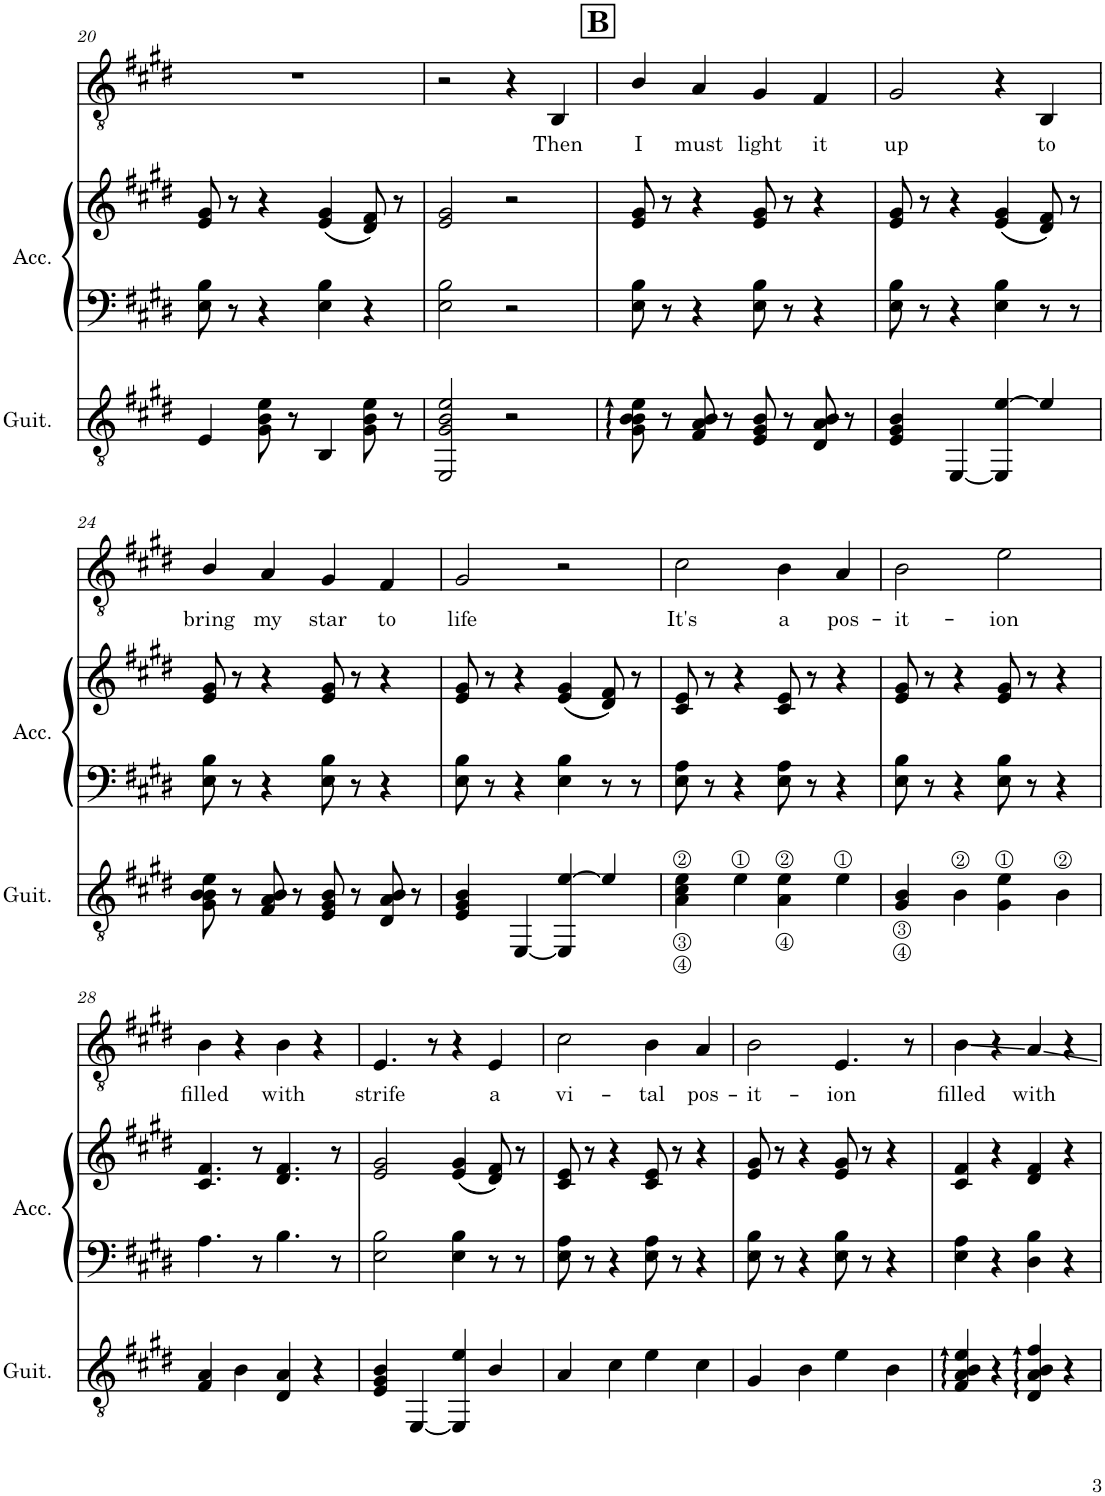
**kern	**kern	**kern	**kern	**text
*part3	*part2	*part2	*part1	*part1
*staff4	*staff3	*staff2	*staff1	*staff1
*I"Guitar	*I"Accordion	*	*I"Voice 1	*
*I'Guit.	*I'Acc.	*	*	*
!!LO:PB:g=z
*clefGv2	*clefF4	*clefG2	*clefGv2	*
*k[f#c#g#d#]	*k[f#c#g#d#]	*k[f#c#g#d#]	*k[f#c#g#d#]	*
*E:	*E:	*E:	*E:	*
*M4/4	*M4/4	*M4/4	*M4/4	*
=20	=20	=20	=20	=20
4E/	8E\ 8B\	8e/ 8g#/	1r	.
.	8r	8r	.	.
8G#\ 8B\ 8e\	4r	4r	.	.
8r	.	.	.	.
4BB/	4E\ 4B\	(4e/ 4g#/	.	.
8G#\ 8B\ 8e\	4r	8d#/ 8f#/)	.	.
8r	.	8r	.	.
=21	=21	=21	=21	=21
2EE/ 2G#/ 2B/ 2e/	2E\ 2B\	2e/ 2g#/	2r	.
2r	2r	2r	4r	.
!	!	!	!	!LO:LY:b
.	.	.	4BB/	Then
!!LO:REH:place=s1:a:B:cj:fs=14:t=B
=22	=22	=22	=22	=22
!	!	!	!	!LO:LY:b
8G#\ 8B\ 8B\ 8e\	8E\ 8B\	8e/ 8g#/	4B/	I
8r	8r	8r	.	.
!	!	!	!	!LO:LY:b
8F#/ 8A/ 8B/	4r	4r	4A/	must
8r	.	.	.	.
!	!	!	!	!LO:LY:b
8E/ 8G#/ 8B/	8E\ 8B\	8e/ 8g#/	4G#/	light
8r	8r	8r	.	.
!	!	!	!	!LO:LY:b
8D#/ 8A/ 8B/	4r	4r	4F#/	it
8r	.	.	.	.
=23	=23	=23	=23	=23
!	!	!	!	!LO:LY:b
4E/ 4G#/ 4B/	8E\ 8B\	8e/ 8g#/	2G#/	up
.	8r	8r	.	.
[<4EE/	4r	4r	.	.
4EE/] [4e/	4E\ 4B\	(4e/ 4g#/	4r	.
!	!	!	!	!LO:LY:b
4e/]	8r	8d#/ 8f#/)	4BB/	to
.	8r	8r	.	.
!!LO:LB:g=z
=24	=24	=24	=24	=24
!	!	!	!	!LO:LY:b
8G#\ 8B\ 8B\ 8e\	8E\ 8B\	8e/ 8g#/	4B/	bring
8r	8r	8r	.	.
!	!	!	!	!LO:LY:b
8F#/ 8A/ 8B/	4r	4r	4A/	my
8r	.	.	.	.
!	!	!	!	!LO:LY:b
8E/ 8G#/ 8B/	8E\ 8B\	8e/ 8g#/	4G#/	star
8r	8r	8r	.	.
!	!	!	!	!LO:LY:b
8D#/ 8A/ 8B/	4r	4r	4F#/	to
8r	.	.	.	.
=25	=25	=25	=25	=25
!	!	!	!	!LO:LY:b
4E/ 4G#/ 4B/	8E\ 8B\	8e/ 8g#/	2G#/	life
.	8r	8r	.	.
[<4EE/	4r	4r	.	.
4EE/] [4e/	4E\ 4B\	(4e/ 4g#/	2r	.
4e/]	8r	8d#/ 8f#/)	.	.
.	8r	8r	.	.
=26	=26	=26	=26	=26
!	!	!	!	!LO:LY:b
4A\<< 4c#\<< 4e\<<	8E\ 8A\	8c#/ 8e/	2c#\	It's
.	8r	8r	.	.
4e\	4r	4r	.	.
!	!	!	!	!LO:LY:b
4A\< 4e\<	8E\ 8A\	8c#/ 8e/	4B\	a
.	8r	8r	.	.
!	!	!	!	!LO:LY:b
4e\	4r	4r	4A/	pos-
=27	=27	=27	=27	=27
!	!	!	!	!LO:LY:b
4G#/<< 4B/<<	8E\ 8B\	8e/ 8g#/	2B\	-it-
.	8r	8r	.	.
4B\	4r	4r	.	.
!	!	!	!	!LO:LY:b
4G#\ 4e\	8E\ 8B\	8e/ 8g#/	2e\	-ion
.	8r	8r	.	.
4B\	4r	4r	.	.
!!LO:LB:g=z
=28	=28	=28	=28	=28
!	!	!	!	!LO:LY:b
4F#/ 4A/	4.A\	4.c#/ 4.f#/	4B\	filled
4B\	.	.	4r	.
.	8r	8r	.	.
!	!	!	!	!LO:LY:b
4D#/ 4A/	4.B\	4.d#/ 4.f#/	4B\	with
4r	.	.	4r	.
.	8r	8r	.	.
=29	=29	=29	=29	=29
!	!	!	!	!LO:LY:b
4E/ 4G#/ 4B/	2E\ 2B\	2e/ 2g#/	4.E/	strife
[<4EE/	.	.	.	.
.	.	.	8r	.
4EE/] 4e/	4E\ 4B\	(4e/ 4g#/	4r	.
!	!	!	!	!LO:LY:b
4B/	8r	8d#/ 8f#/)	4E/	a
.	8r	8r	.	.
=30	=30	=30	=30	=30
!	!	!	!	!LO:LY:b
4A/	8E\ 8A\	8c#/ 8e/	2c#\	vi-
.	8r	8r	.	.
4c#\	4r	4r	.	.
!	!	!	!	!LO:LY:b
4e\	8E\ 8A\	8c#/ 8e/	4B\	-tal
.	8r	8r	.	.
!	!	!	!	!LO:LY:b
4c#\	4r	4r	4A/	pos-
=31	=31	=31	=31	=31
!	!	!	!	!LO:LY:b
4G#/	8E\ 8B\	8e/ 8g#/	2B\	-it-
.	8r	8r	.	.
4B\	4r	4r	.	.
!	!	!	!	!LO:LY:b
4e\	8E\ 8B\	8e/ 8g#/	4.E/	-ion
.	8r	8r	.	.
4B\	4r	4r	.	.
.	.	.	8r	.
=32	=32	=32	=32	=32
!	!	!	!	!LO:LY:b
4F#/ 4A/ 4B/ 4e/	4E\ 4A\	4c#/ 4f#/	4B\	filled
4r	4r	4r	4r	.
!	!	!	!	!LO:LY:b
4D#/ 4A/ 4B/ 4f#/	4D#\ 4B\	4d#/ 4f#/	4A/	with
4r	4r	4r	4r	.
=	=	=	=	=
*-	*-	*-	*-	*-
